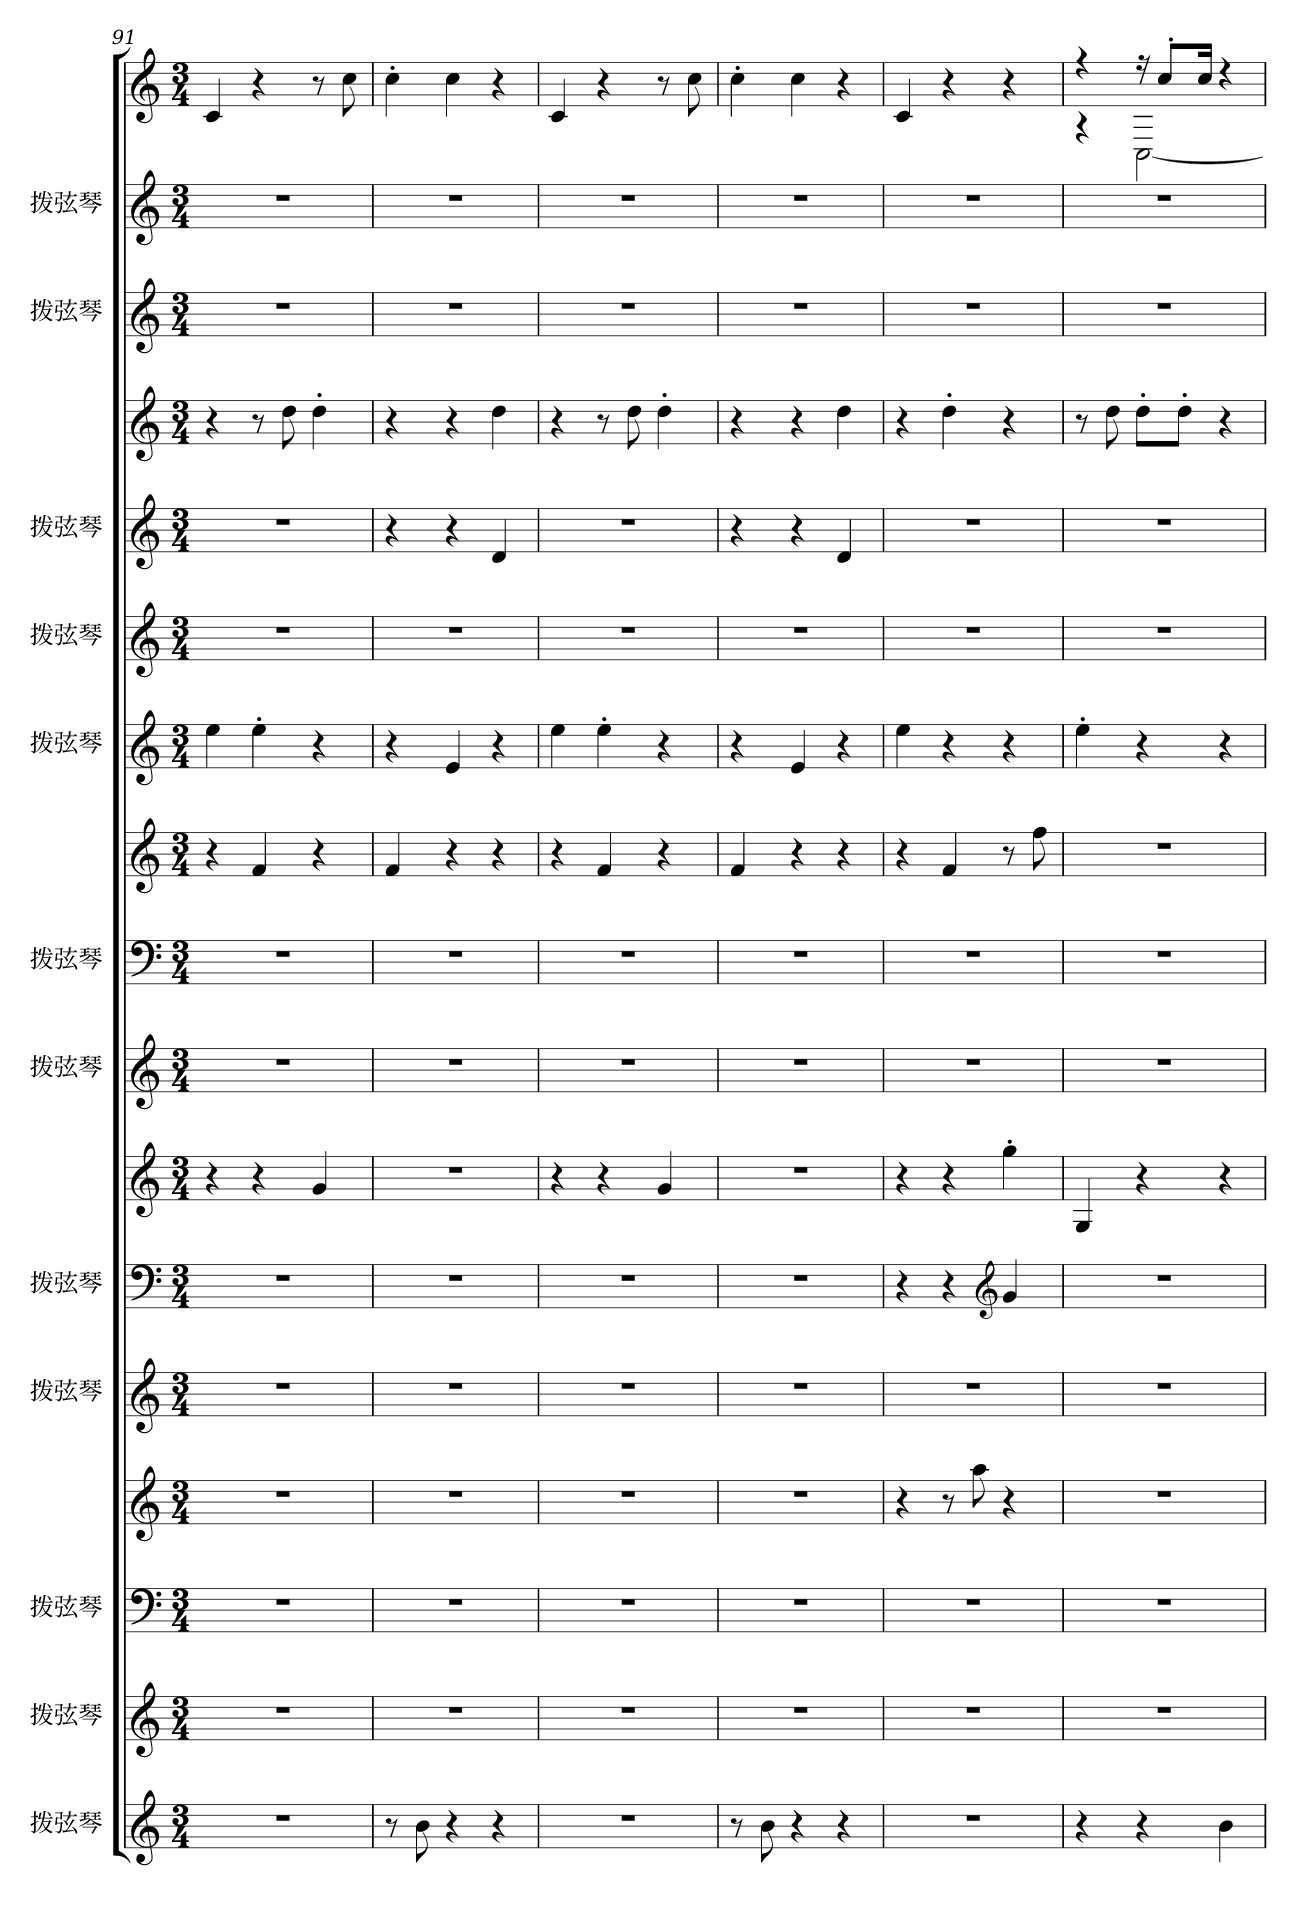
**kern	**kern	**kern	**kern	**kern	**kern	**kern	**kern	**kern	**kern	**kern	**kern	**kern	**kern	**kern	**kern	**kern
*part12	*part11	*part10	*part10	*part9	*part8	*part8	*part7	*part6	*part6	*part5	*part4	*part3	*part3	*part2	*part1	*part1
*staff17	*staff16	*staff15	*staff14	*staff13	*staff12	*staff11	*staff10	*staff9	*staff8	*staff7	*staff6	*staff5	*staff4	*staff3	*staff2	*staff1
*I"拨弦琴	*I"拨弦琴	*I"拨弦琴	*	*I"拨弦琴	*I"拨弦琴	*	*I"拨弦琴	*I"拨弦琴	*	*I"拨弦琴	*I"拨弦琴	*I"拨弦琴	*	*I"拨弦琴	*I"拨弦琴	*
*clefG2	*clefG2	*clefF4	*clefG2	*clefG2	*clefF4	*clefG2	*clefG2	*clefF4	*clefG2	*clefG2	*clefG2	*clefG2	*clefG2	*clefG2	*clefG2	*clefG2
*k[]	*k[]	*k[]	*k[]	*k[]	*k[]	*k[]	*k[]	*k[]	*k[]	*k[]	*k[]	*k[]	*k[]	*k[]	*k[]	*k[]
*M3/4	*M3/4	*M3/4	*M3/4	*M3/4	*M3/4	*M3/4	*M3/4	*M3/4	*M3/4	*M3/4	*M3/4	*M3/4	*M3/4	*M3/4	*M3/4	*M3/4
=91	=91	=91	=91	=91	=91	=91	=91	=91	=91	=91	=91	=91	=91	=91	=91	=91
2.r	2.r	2.r	2.r	2.r	2.r	4r	2.r	2.r	4r	4ee\	2.r	2.r	4r	2.r	2.r	4c/
.	.	.	.	.	.	4r	.	.	4f/	4ee'\	.	.	8r	.	.	4r
.	.	.	.	.	.	.	.	.	.	.	.	.	8dd\	.	.	.
.	.	.	.	.	.	4g/	.	.	4r	4r	.	.	4dd'\	.	.	8r
.	.	.	.	.	.	.	.	.	.	.	.	.	.	.	.	8cc\
=92	=92	=92	=92	=92	=92	=92	=92	=92	=92	=92	=92	=92	=92	=92	=92	=92
8r	2.r	2.r	2.r	2.r	2.r	2.r	2.r	2.r	4f/	4r	2.r	4r	4r	2.r	2.r	4cc'\
8b\	.	.	.	.	.	.	.	.	.	.	.	.	.	.	.	.
4r	.	.	.	.	.	.	.	.	4r	4e/	.	4r	4r	.	.	4cc\
4r	.	.	.	.	.	.	.	.	4r	4r	.	4d/	4dd\	.	.	4r
=93	=93	=93	=93	=93	=93	=93	=93	=93	=93	=93	=93	=93	=93	=93	=93	=93
2.r	2.r	2.r	2.r	2.r	2.r	4r	2.r	2.r	4r	4ee\	2.r	2.r	4r	2.r	2.r	4c/
.	.	.	.	.	.	4r	.	.	4f/	4ee'\	.	.	8r	.	.	4r
.	.	.	.	.	.	.	.	.	.	.	.	.	8dd\	.	.	.
.	.	.	.	.	.	4g/	.	.	4r	4r	.	.	4dd'\	.	.	8r
.	.	.	.	.	.	.	.	.	.	.	.	.	.	.	.	8cc\
=94	=94	=94	=94	=94	=94	=94	=94	=94	=94	=94	=94	=94	=94	=94	=94	=94
8r	2.r	2.r	2.r	2.r	2.r	2.r	2.r	2.r	4f/	4r	2.r	4r	4r	2.r	2.r	4cc'\
8b\	.	.	.	.	.	.	.	.	.	.	.	.	.	.	.	.
4r	.	.	.	.	.	.	.	.	4r	4e/	.	4r	4r	.	.	4cc\
4r	.	.	.	.	.	.	.	.	4r	4r	.	4d/	4dd\	.	.	4r
!!LO:PB:g=z
=95	=95	=95	=95	=95	=95	=95	=95	=95	=95	=95	=95	=95	=95	=95	=95	=95
2.r	2.r	2.r	4r	2.r	4r	4r	2.r	2.r	4r	4ee\	2.r	2.r	4r	2.r	2.r	4c/
.	.	.	8r	.	4r	4r	.	.	4f/	4r	.	.	4dd'\	.	.	4r
.	.	.	8aa\	.	.	.	.	.	.	.	.	.	.	.	.	.
*	*	*	*	*	*clefG2	*	*	*	*	*	*	*	*	*	*	*
.	.	.	4r	.	4g/	4gg'\	.	.	8r	4r	.	.	4r	.	.	4r
.	.	.	.	.	.	.	.	.	8ff\	.	.	.	.	.	.	.
=96	=96	=96	=96	=96	=96	=96	=96	=96	=96	=96	=96	=96	=96	=96	=96	=96
*	*	*	*	*	*	*	*	*	*	*	*	*	*	*	*	*^
4r	2.r	2.r	2.r	2.r	2.r	4G/	2.r	2.r	2.r	4ee'\	2.r	2.r	8r	2.r	2.r	4r	4r
.	.	.	.	.	.	.	.	.	.	.	.	.	8dd\	.	.	.	.
4r	.	.	.	.	.	4r	.	.	.	4r	.	.	8dd'\L	.	.	16r	[2C\
.	.	.	.	.	.	.	.	.	.	.	.	.	.	.	.	8cc'/L	.
.	.	.	.	.	.	.	.	.	.	.	.	.	8dd'\J	.	.	.	.
.	.	.	.	.	.	.	.	.	.	.	.	.	.	.	.	16cc/Jk	.
4b\	.	.	.	.	.	4r	.	.	.	4r	.	.	4r	.	.	4r	.
*	*	*	*	*	*	*	*	*	*	*	*	*	*	*	*	*v	*v
=	=	=	=	=	=	=	=	=	=	=	=	=	=	=	=	=
*-	*-	*-	*-	*-	*-	*-	*-	*-	*-	*-	*-	*-	*-	*-	*-	*-
